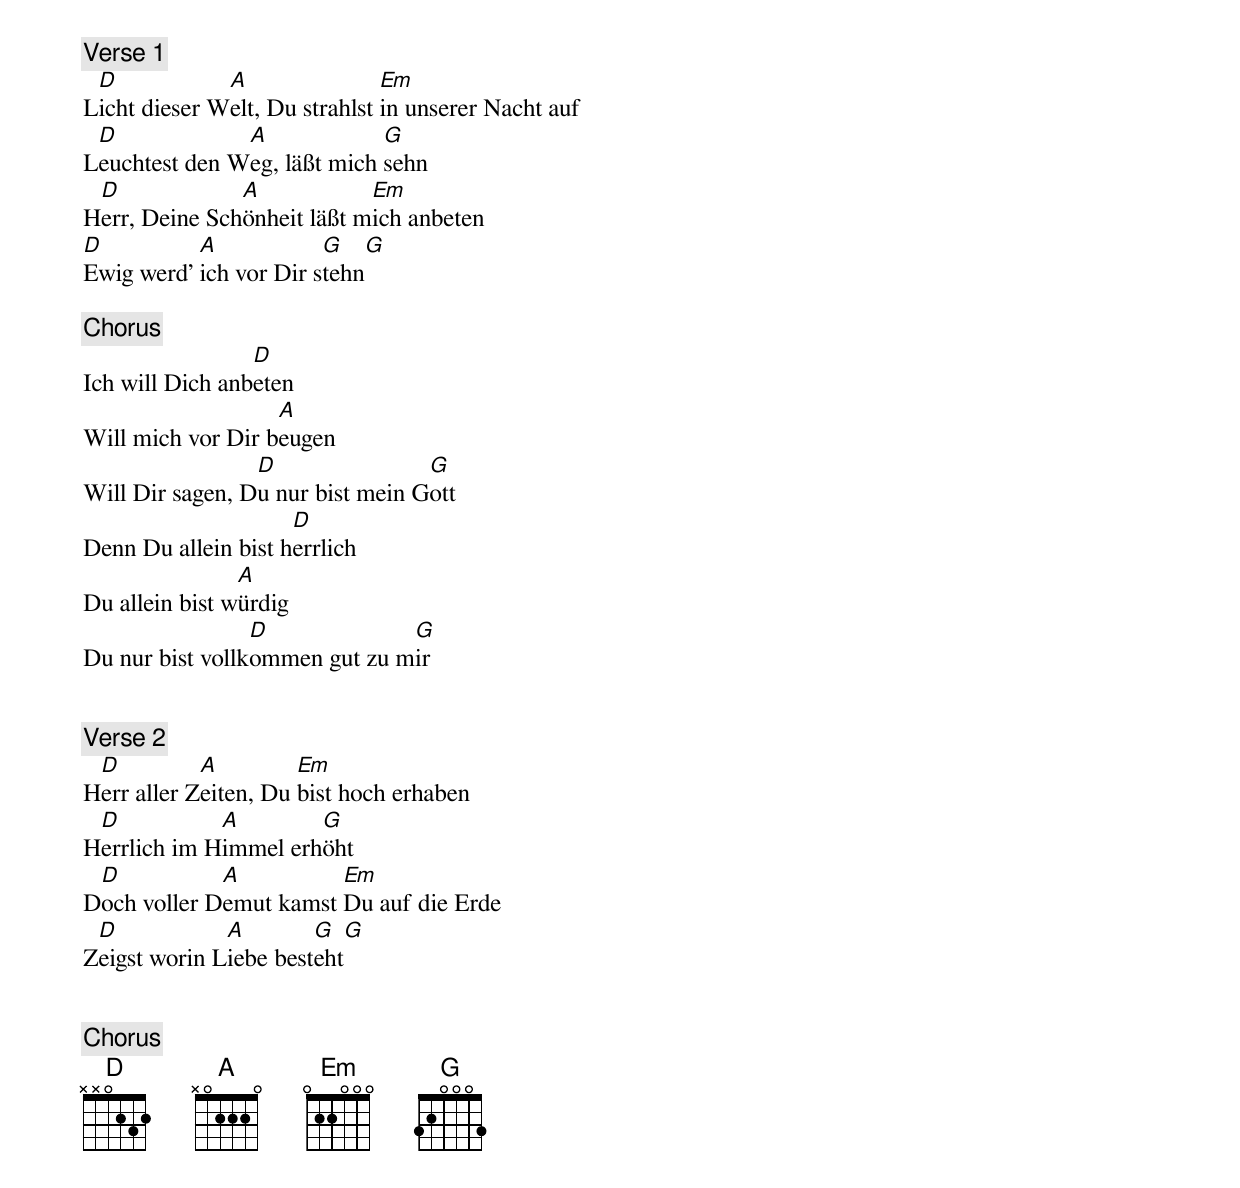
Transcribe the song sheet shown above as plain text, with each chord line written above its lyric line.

[Verse 1]
 D            A                Em
Licht dieser Welt, Du strahlst in unserer Nacht auf
 D             A             G
Leuchtest den Weg, läßt mich sehn
 D             A            Em
Herr, Deine Schönheit läßt mich anbeten
D          A            G    G
Ewig werd' ich vor Dir stehn

[Chorus]
                 D
Ich will Dich anbeten
                   A
Will mich vor Dir beugen
                 D                G
Will Dir sagen, Du nur bist mein Gott
                     D
Denn Du allein bist herrlich
                A
Du allein bist würdig
                 D             G
Du nur bist vollkommen gut zu mir


[Verse 2]
 D          A         Em
Herr aller Zeiten, Du bist hoch erhaben
 D           A        G
Herrlich im Himmel erhöht
 D           A          Em
Doch voller Demut kamst Du auf die Erde
 D            A        G   G
Zeigst worin Liebe besteht


[Chorus]
